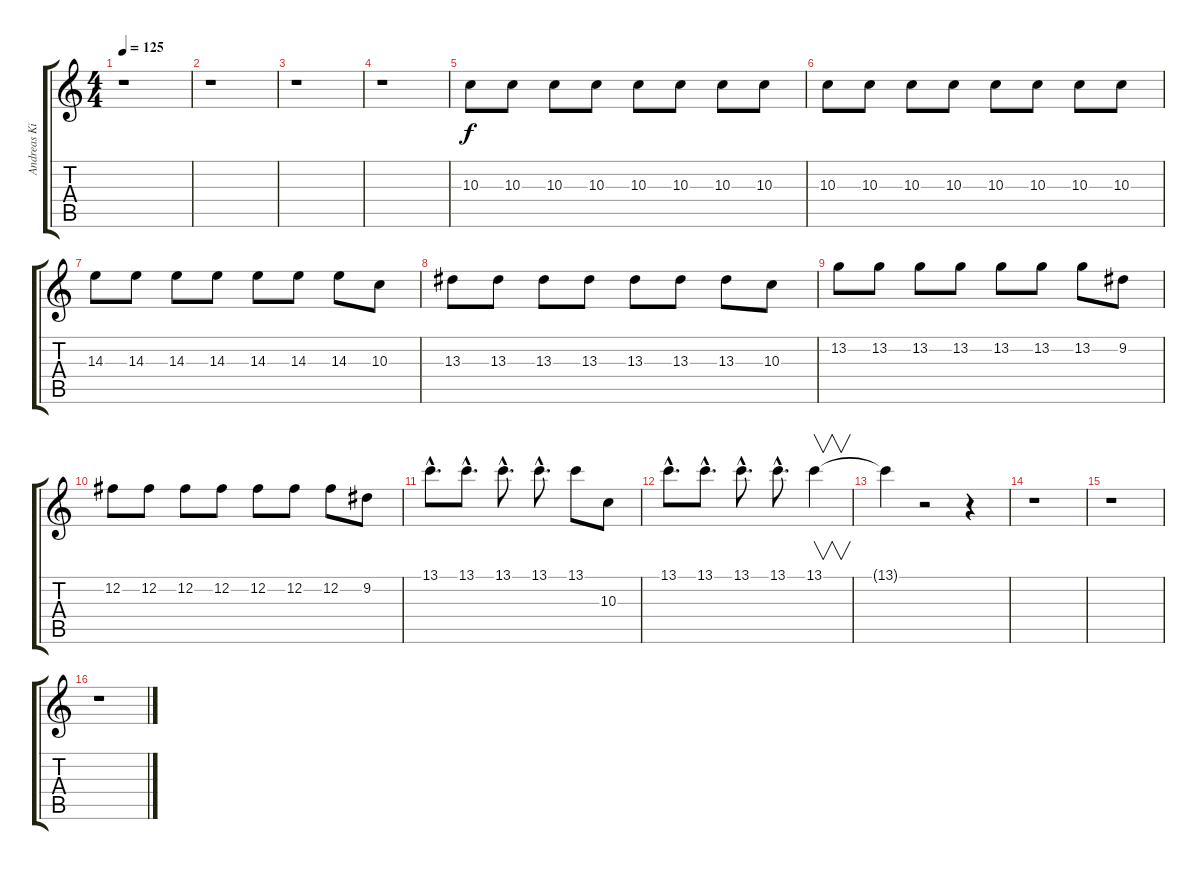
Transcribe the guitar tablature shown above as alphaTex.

\track ("Andreas Kisser" "Andreas Ki") {instrument distortionguitar}
\staff {score tabs}
\tuning (B3 Gb3 D3 A2 E2 B1) {hide}
\ts (4 4)
\tempo 125
\clef g2
\ks c
r.1{dy f} |
r.1 |
r.1 |
r.1 |
10.3.8 10.3.8 10.3.8 10.3.8 10.3.8 10.3.8 10.3.8 10.3.8 |
10.3.8 10.3.8 10.3.8 10.3.8 10.3.8 10.3.8 10.3.8 10.3.8 |
14.3.8 14.3.8 14.3.8 14.3.8 14.3.8 14.3.8 14.3.8 10.3.8 |
13.3.8 13.3.8 13.3.8 13.3.8 13.3.8 13.3.8 13.3.8 10.3.8 |
13.2.8 13.2.8 13.2.8 13.2.8 13.2.8 13.2.8 13.2.8 9.2.8 |
12.2.8 12.2.8 12.2.8 12.2.8 12.2.8 12.2.8 12.2.8 9.2.8 |
13.1{hac}.8{d} 13.1{hac}.8{d} 13.1{hac}.8{d} 13.1{hac}.8{d} 13.1.8 10.3.8 |
13.1{hac}.8{d} 13.1{hac}.8{d} 13.1{hac}.8{d} 13.1{hac}.8{d} 13.1.4{v} |
13.1{t}.4 r.2 r.4 |
r.1 |
r.1 |
r.1
